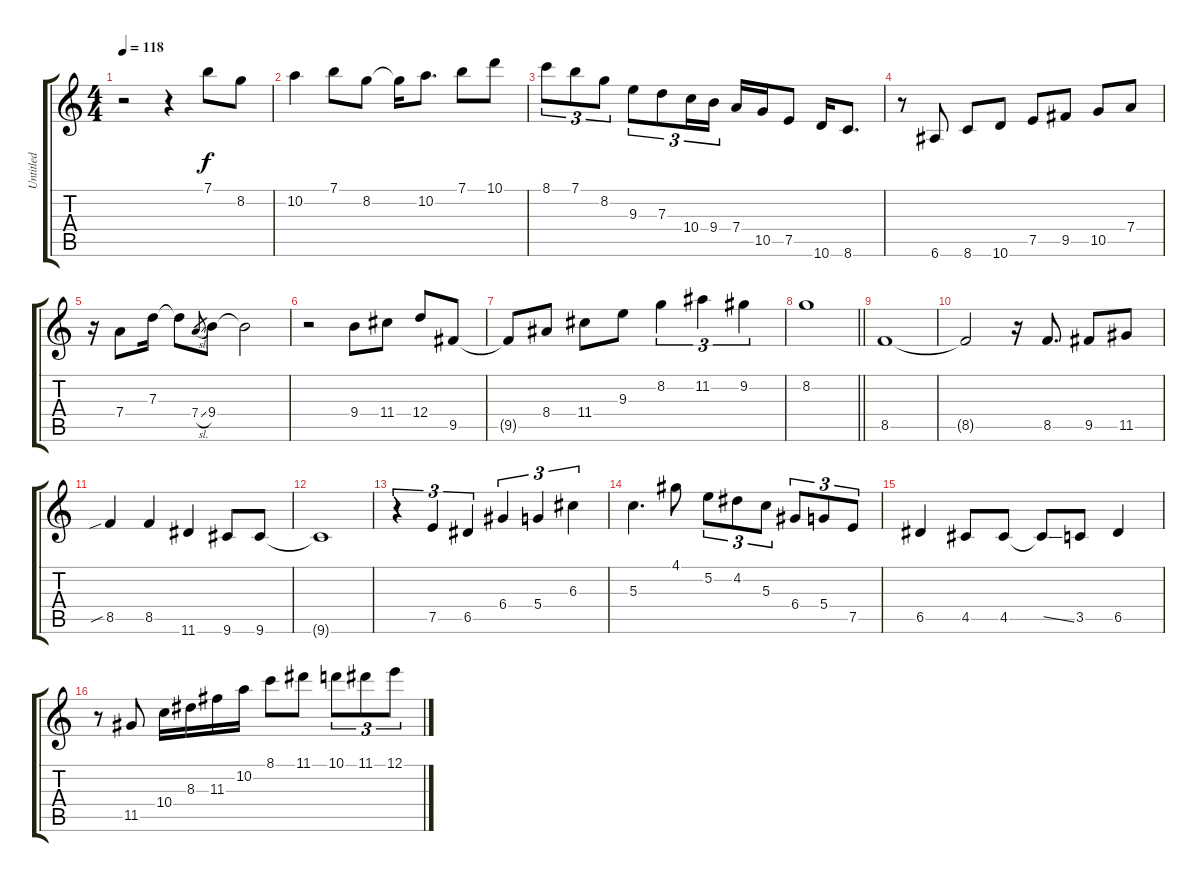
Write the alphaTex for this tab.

\track ("Untitled" "Untitled") {instrument acousticguitarsteel}
\staff {score tabs}
\tuning (E4 B3 G3 D3 A2 E2) {hide}
\ts (4 4)
\tempo 118
\clef g2
\ks c
r.2{dy f} r.4 7.1.8 8.2.8 |
10.2.4 7.1.8 8.2.8 8.2{t}.16 10.2.8{d} 7.1.8 10.1.8 |
8.1.8{tu (3 2)} 7.1.8{tu (3 2)} 8.2.8{tu (3 2)} 9.3.8{tu (3 2)} 7.3.8{tu (3 2)} 10.4.16{tu (3 2)} 9.4.16{tu (3 2)} 7.4.16 10.5.16 7.5.8 10.6.16 8.6.8{d} |
r.8 6.6.8 8.6.8 10.6.8 7.5.8 9.5.8 10.5.8 7.4.8 |
r.16 7.4.8 7.3.16 7.3{t}.8 7.4{sl}.8{gr} 9.4.8 9.4{t}.2 |
r.2 9.4.8 11.4.8 12.4.8 9.5.8 |
9.5{t}.8 8.4.8 11.4.8 9.3.8 8.2.4{tu (3 2)} 11.2.4{tu (3 2)} 9.2.4{tu (3 2)} |
\barLineRight lightlight
8.2.1 |
8.5.1 |
8.5{t}.2 r.16 8.5.8{d} 9.5.8 11.5.8 |
8.5{sib}.4 8.5.4 11.6.4 9.6.8 9.6.8 |
9.6{t}.1 |
r.4{tu (3 2)} 7.5.4{tu (3 2)} 6.5.4{tu (3 2)} 6.4.4{tu (3 2)} 5.4.4{tu (3 2)} 6.3.4{tu (3 2)} |
5.3.4{d} 4.1.8 5.2.8{tu (3 2)} 4.2.8{tu (3 2)} 5.3.8{tu (3 2)} 6.4.8{tu (3 2)} 5.4.8{tu (3 2)} 7.5.8{tu (3 2)} |
6.5.4 4.5.8 4.5.8 4.5{ss t}.8 3.5.8 6.5.4 |
r.8 11.5.8 10.4.16 8.3.16 11.3.16 10.2.16 8.1.8 11.1.8 10.1.8{tu (3 2)} 11.1.8{tu (3 2)} 12.1.8{tu (3 2)}
